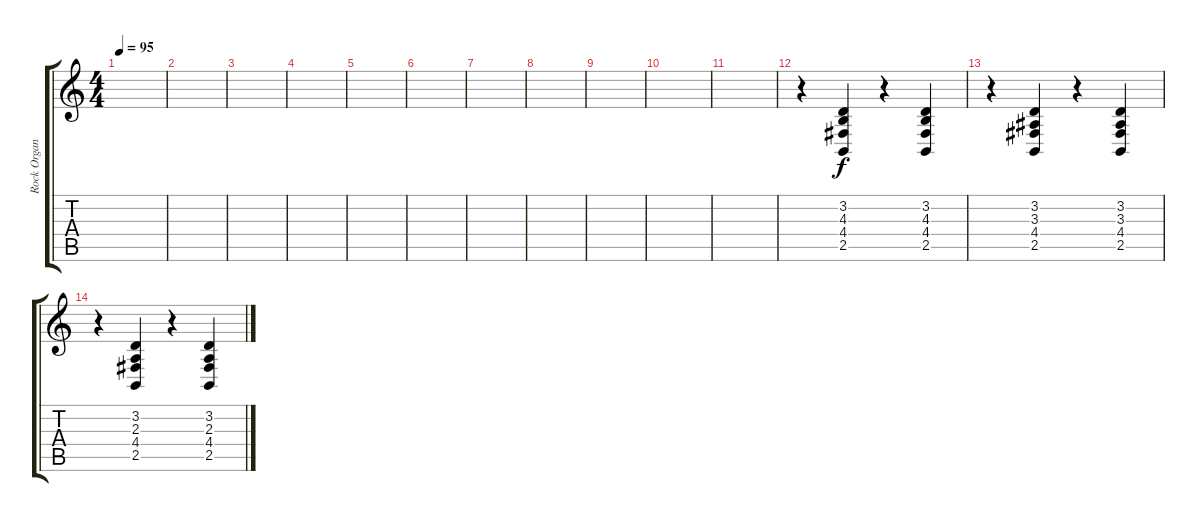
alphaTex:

\track ("Rock Organ" "Rock Organ") {instrument tangoaccordion}
\staff {score tabs}
\tuning (E4 B3 G3 D3 A2 E2) {hide}
\ts (4 4)
\tempo 95
\clef g2
\ks c
|
|
|
|
|
|
|
|
|
|
|
r.4 (3.2 4.3 4.4 2.5).4 r.4 (3.2 4.3 4.4 2.5).4 |
r.4 (3.2 3.3 4.4 2.5).4 r.4 (3.2 3.3 4.4 2.5).4 |
r.4 (3.2 2.3 4.4 2.5).4 r.4 (3.2 2.3 4.4 2.5).4
